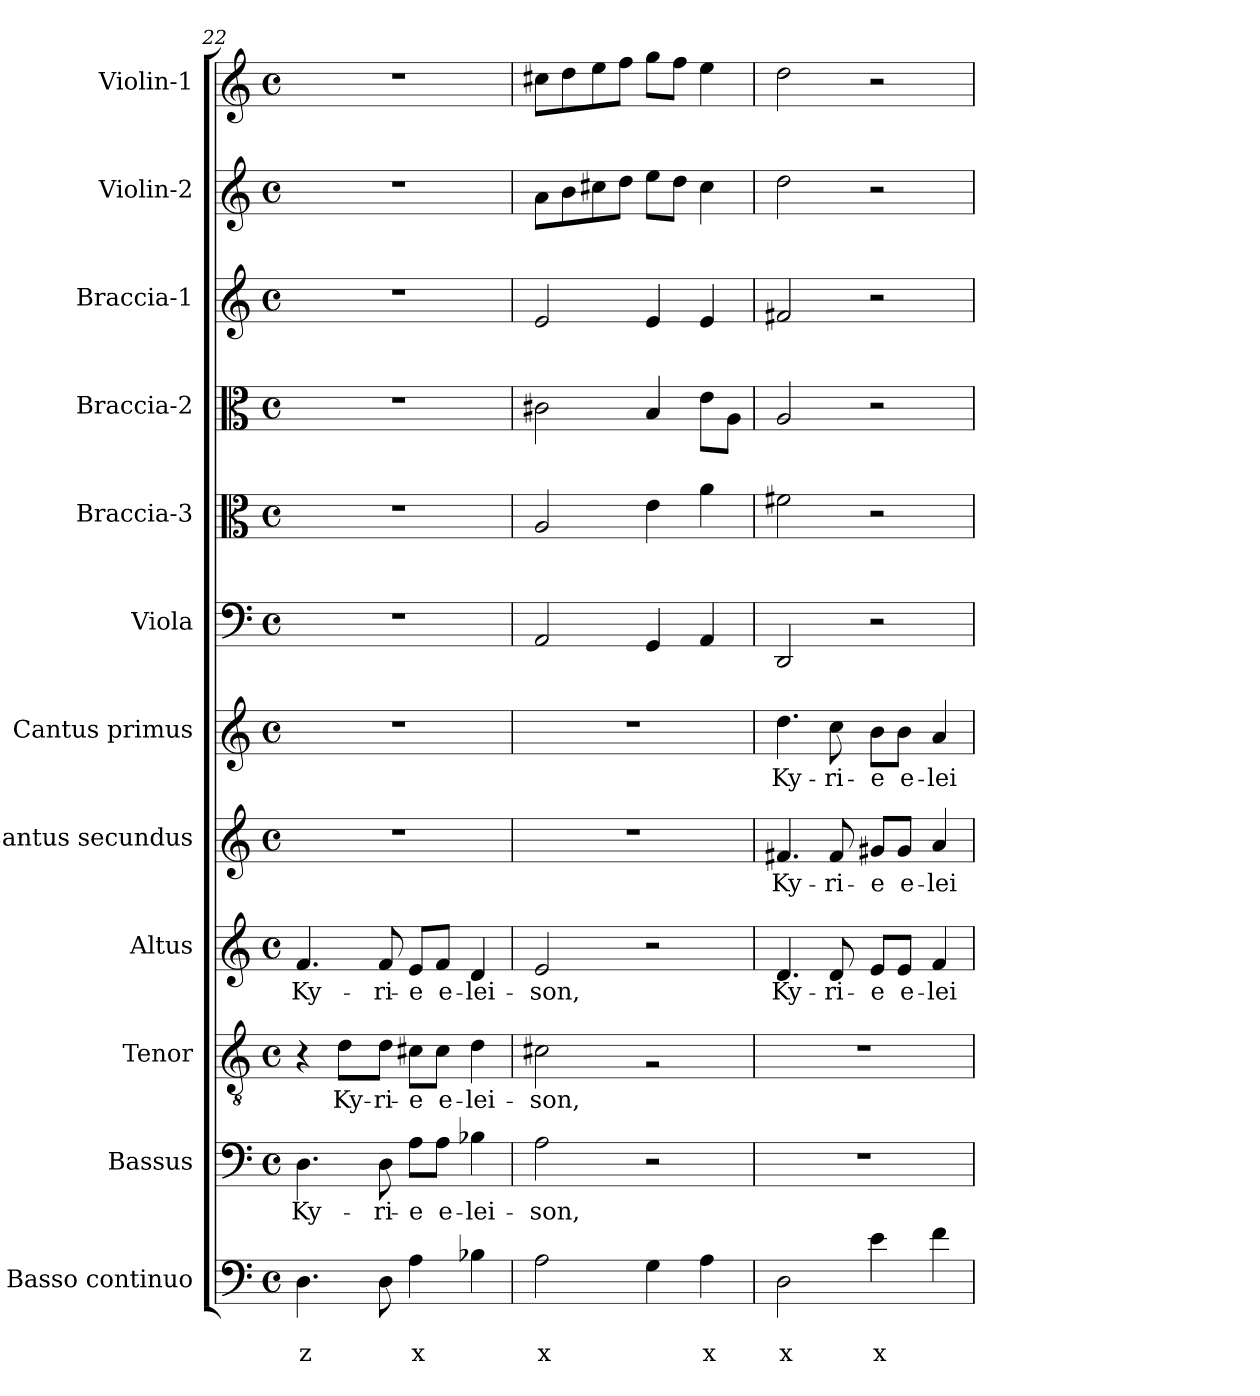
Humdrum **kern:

**kern	**text	**text	**kern	**text	**kern	**text	**kern	**text	**kern	**text	**kern	**text	**kern	**kern	**kern	**kern	**kern	**kern
*part12	*part12	*part12	*part11	*part11	*part10	*part10	*part9	*part9	*part8	*part8	*part7	*part7	*part6	*part5	*part4	*part3	*part2	*part1
*staff12	*staff12	*staff12	*staff11	*staff11	*staff10	*staff10	*staff9	*staff9	*staff8	*staff8	*staff7	*staff7	*staff6	*staff5	*staff4	*staff3	*staff2	*staff1
*I"Basso continuo	*	*	*I"Bassus	*	*I"Tenor	*	*I"Altus	*	*I"Cantus secundus	*	*I"Cantus primus	*	*I"Viola	*I"Braccia-3	*I"Braccia-2	*I"Braccia-1	*I"Violin-2	*I"Violin-1
*I'BC	*	*	*I'B	*	*I'T	*	*I'A	*	*I'C2	*	*I'C1	*	*I'Va	*I'Br3	*I'Br2	*I'Br1	*I'Vi2	*I'Vi1
*clefF4	*	*	*clefF4	*	*clefGv2	*	*clefG2	*	*clefG2	*	*clefG2	*	*clefF4	*clefC3	*clefC3	*clefG2	*clefG2	*clefG2
*k[]	*	*	*k[]	*	*k[]	*	*k[]	*	*k[]	*	*k[]	*	*k[]	*k[]	*k[]	*k[]	*k[]	*k[]
*C:	*	*	*C:	*	*C:	*	*C:	*	*C:	*	*C:	*	*C:	*C:	*C:	*C:	*C:	*C:
*M4/4	*	*	*M4/4	*	*M4/4	*	*M4/4	*	*M4/4	*	*M4/4	*	*M4/4	*M4/4	*M4/4	*M4/4	*M4/4	*M4/4
*met(c)	*	*	*met(c)	*	*met(c)	*	*met(c)	*	*met(c)	*	*met(c)	*	*met(c)	*met(c)	*met(c)	*met(c)	*met(c)	*met(c)
=22	=22	=22	=22	=22	=22	=22	=22	=22	=22	=22	=22	=22	=22	=22	=22	=22	=22	=22
!	!	!LO:LY:b	!	!	!	!	!	!	!	!	!	!	!	!	!	!	!	!
!	!	!	!	!LO:LY:b	!	!	!	!	!	!	!	!	!	!	!	!	!	!
!	!	!	!	!	!	!	!	!LO:LY:b	!	!	!	!	!	!	!	!	!	!
4.D\	.	z	4.D\	Ky-	4r	.	4.f/	Ky-	1r	.	1r	.	1r	1r	1r	1r	1r	1r
!	!	!	!	!	!	!LO:LY:b	!	!	!	!	!	!	!	!	!	!	!	!
.	.	.	.	.	8d\L	Ky-	.	.	.	.	.	.	.	.	.	.	.	.
!	!	!	!	!LO:LY:b	!	!	!	!	!	!	!	!	!	!	!	!	!	!
!	!	!	!	!	!	!LO:LY:b	!	!	!	!	!	!	!	!	!	!	!	!
!	!	!	!	!	!	!	!	!LO:LY:b	!	!	!	!	!	!	!	!	!	!
8D\	.	.	8D\	-ri-	8d\J	-ri-	8f/	-ri-	.	.	.	.	.	.	.	.	.	.
!	!	!LO:LY:b	!	!	!	!	!	!	!	!	!	!	!	!	!	!	!	!
!	!	!	!	!LO:LY:b	!	!	!	!	!	!	!	!	!	!	!	!	!	!
!	!	!	!	!	!	!LO:LY:b	!	!	!	!	!	!	!	!	!	!	!	!
!	!	!	!	!	!	!	!	!LO:LY:b	!	!	!	!	!	!	!	!	!	!
4A\	.	x	8A\L	-e	8c#X\L	-e	8e/L	-e	.	.	.	.	.	.	.	.	.	.
!	!	!	!	!LO:LY:b	!	!	!	!	!	!	!	!	!	!	!	!	!	!
!	!	!	!	!	!	!LO:LY:b	!	!	!	!	!	!	!	!	!	!	!	!
!	!	!	!	!	!	!	!	!LO:LY:b	!	!	!	!	!	!	!	!	!	!
.	.	.	8A\J	e-	8c#\J	e-	8f/J	e-	.	.	.	.	.	.	.	.	.	.
!	!	!	!	!LO:LY:b	!	!	!	!	!	!	!	!	!	!	!	!	!	!
!	!	!	!	!	!	!LO:LY:b	!	!	!	!	!	!	!	!	!	!	!	!
!	!	!	!	!	!	!	!	!LO:LY:b	!	!	!	!	!	!	!	!	!	!
4B-X\	.	.	4B-X\	-lei-	4d\	-lei-	4d/	-lei-	.	.	.	.	.	.	.	.	.	.
=23	=23	=23	=23	=23	=23	=23	=23	=23	=23	=23	=23	=23	=23	=23	=23	=23	=23	=23
!	!	!LO:LY:b	!	!	!	!	!	!	!	!	!	!	!	!	!	!	!	!
!	!	!	!	!LO:LY:b	!	!	!	!	!	!	!	!	!	!	!	!	!	!
!	!	!	!	!	!	!LO:LY:b	!	!	!	!	!	!	!	!	!	!	!	!
!	!	!	!	!	!	!	!	!LO:LY:b	!	!	!	!	!	!	!	!	!	!
2A\	.	x	2A\	-son,	2c#X\	-son,	2e/	-son,	1r	.	1r	.	2AA/	2A/	2c#X\	2e/	8a\L	8cc#X\L
.	.	.	.	.	.	.	.	.	.	.	.	.	.	.	.	.	8b\	8dd\
.	.	.	.	.	.	.	.	.	.	.	.	.	.	.	.	.	8cc#X\	8ee\
.	.	.	.	.	.	.	.	.	.	.	.	.	.	.	.	.	8dd\J	8ff\J
4G\	.	.	2r	.	2rA	.	2r	.	.	.	.	.	4GG/	4e\	4B/	4e/	8ee\L	8gg\L
.	.	.	.	.	.	.	.	.	.	.	.	.	.	.	.	.	8dd\J	8ff\J
!	!	!LO:LY:b	!	!	!	!	!	!	!	!	!	!	!	!	!	!	!	!
4A\	.	x	.	.	.	.	.	.	.	.	.	.	4AA/	4a\	8e\L	4e/	4cc#\	4ee\
.	.	.	.	.	.	.	.	.	.	.	.	.	.	.	8A\J	.	.	.
=24	=24	=24	=24	=24	=24	=24	=24	=24	=24	=24	=24	=24	=24	=24	=24	=24	=24	=24
!	!	!LO:LY:b	!	!	!	!	!	!	!	!	!	!	!	!	!	!	!	!
!	!	!	!	!	!	!	!	!LO:LY:b	!	!	!	!	!	!	!	!	!	!
!	!	!	!	!	!	!	!	!	!	!LO:LY:b	!	!	!	!	!	!	!	!
!	!	!	!	!	!	!	!	!	!	!	!	!LO:LY:b	!	!	!	!	!	!
2D\	.	x	1r	.	1r	.	4.d/	Ky-	4.f#X/	Ky-	4.dd\	Ky-	2DD/	2f#X\	2A/	2f#X/	2dd\	2dd\
!	!	!	!	!	!	!	!	!LO:LY:b	!	!	!	!	!	!	!	!	!	!
!	!	!	!	!	!	!	!	!	!	!LO:LY:b	!	!	!	!	!	!	!	!
!	!	!	!	!	!	!	!	!	!	!	!	!LO:LY:b	!	!	!	!	!	!
.	.	.	.	.	.	.	8d/	-ri-	8f#/	-ri-	8cc\	-ri-	.	.	.	.	.	.
!	!	!LO:LY:b	!	!	!	!	!	!	!	!	!	!	!	!	!	!	!	!
!	!	!	!	!	!	!	!	!LO:LY:b	!	!	!	!	!	!	!	!	!	!
!	!	!	!	!	!	!	!	!	!	!LO:LY:b	!	!	!	!	!	!	!	!
!	!	!	!	!	!	!	!	!	!	!	!	!LO:LY:b	!	!	!	!	!	!
4e\	.	x	.	.	.	.	8e/L	-e	8g#X/L	-e	8b\L	-e	2r	2r	2r	2r	2r	2r
!	!	!	!	!	!	!	!	!LO:LY:b	!	!	!	!	!	!	!	!	!	!
!	!	!	!	!	!	!	!	!	!	!LO:LY:b	!	!	!	!	!	!	!	!
!	!	!	!	!	!	!	!	!	!	!	!	!LO:LY:b	!	!	!	!	!	!
.	.	.	.	.	.	.	8e/J	e-	8g#/J	e-	8b\J	e-	.	.	.	.	.	.
!	!	!	!	!	!	!	!	!LO:LY:b	!	!	!	!	!	!	!	!	!	!
!	!	!	!	!	!	!	!	!	!	!LO:LY:b	!	!	!	!	!	!	!	!
!	!	!	!	!	!	!	!	!	!	!	!	!LO:LY:b	!	!	!	!	!	!
4f\	.	.	.	.	.	.	4f/	-lei-	4a/	-lei-	4a/	-lei-	.	.	.	.	.	.
=	=	=	=	=	=	=	=	=	=	=	=	=	=	=	=	=	=	=
*-	*-	*-	*-	*-	*-	*-	*-	*-	*-	*-	*-	*-	*-	*-	*-	*-	*-	*-
